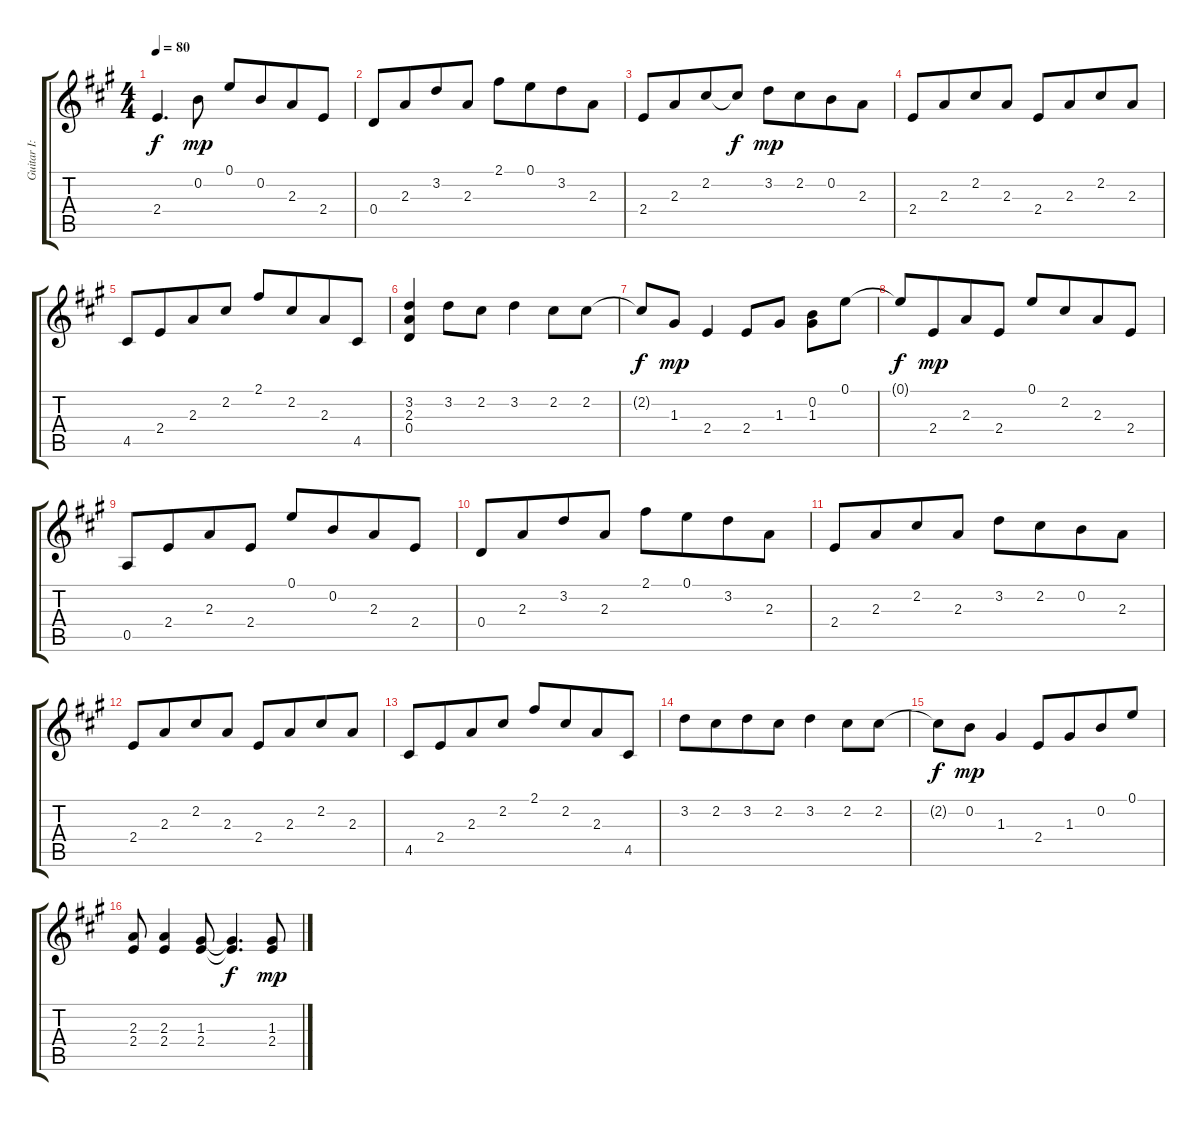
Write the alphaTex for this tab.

\track ("Guitar I: Todd Rundgren" "Guitar I: ") {instrument distortionguitar}
\staff {score tabs}
\tuning (E4 B3 G3 D3 A2 E2) {hide}
\ts (4 4)
\tempo 80
\clef g2
\ks a
2.4{t}.4{d dy f} 0.2.8{dy mp beam split} 0.1.8 0.2.8{beam merge} 2.3.8 2.4.8 |
0.4.8 2.3.8{beam merge} 3.2.8 2.3.8{beam split} 2.1.8 0.1.8{beam merge} 3.2.8 2.3.8 |
2.4.8 2.3.8{beam merge} 2.2.8 2.2{t}.8{dy f beam split} 3.2.8{dy mp} 2.2.8{beam merge} 0.2.8 2.3.8 |
2.4.8 2.3.8{beam merge} 2.2.8 2.3.8{beam split} 2.4.8 2.3.8{beam merge} 2.2.8 2.3.8 |
4.5.8 2.4.8{beam merge} 2.3.8 2.2.8{beam split} 2.1.8 2.2.8{beam merge} 2.3.8 4.5.8 |
(3.2 2.3 0.4).4 3.2.8 2.2.8 3.2.4 2.2.8 2.2.8 |
2.2{t}.8{dy f} 1.3.8{dy mp} 2.4.4 2.4.8 1.3.8 (0.2 1.3).8 0.1.8 |
0.1{t}.8{dy f} 2.4.8{dy mp beam merge} 2.3.8 2.4.8 0.1.8 2.2.8{beam merge} 2.3.8 2.4.8 |
0.5.8 2.4.8{beam merge} 2.3.8 2.4.8 0.1.8 0.2.8{beam merge} 2.3.8 2.4.8 |
0.4.8 2.3.8{beam merge} 3.2.8 2.3.8{beam split} 2.1.8 0.1.8{beam merge} 3.2.8 2.3.8 |
2.4.8 2.3.8{beam merge} 2.2.8 2.3.8{beam split} 3.2.8 2.2.8{beam merge} 0.2.8 2.3.8 |
2.4.8 2.3.8{beam merge} 2.2.8 2.3.8{beam split} 2.4.8 2.3.8{beam merge} 2.2.8 2.3.8 |
4.5.8 2.4.8{beam merge} 2.3.8 2.2.8{beam split} 2.1.8 2.2.8{beam merge} 2.3.8 4.5.8 |
3.2.8 2.2.8{beam merge} 3.2.8 2.2.8 3.2.4 2.2.8 2.2.8 |
2.2{t}.8{dy f} 0.2.8{dy mp} 1.3.4 2.4.8 1.3.8{beam merge} 0.2.8 0.1.8 |
(2.3 2.4).8 (2.3 2.4).4 (1.3 2.4).8 (1.3{t} 2.4{t}).4{d dy f} (1.3 2.4).8{dy mp}
